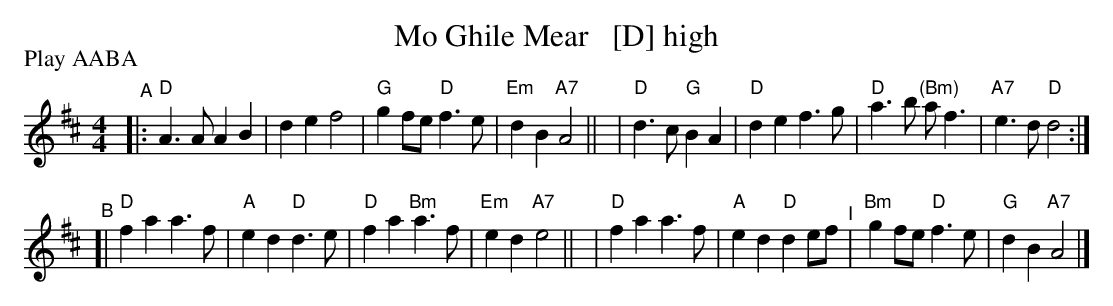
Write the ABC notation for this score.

X:1
T: Mo Ghile Mear   [D] high
P: Play AABA
M: 4/4
L: 1/4
K: D
"^A"\
|: "D"A>A AB | de f2 | "G"gf/e/ "D"f>e | "Em"dB "A7"A2 ||\
|  "D"d>c "G"BA | "D"de f>g | "D"a>b "(Bm)"a<f | "A7"e>d "D"d2 :|
"^B"\
[| "D"fa a>f | "A"ed "D"d>e | "D"fa "Bm"a>f | "Em"ed "A7"e2 ||\
|  "D"fa a>f | "A"ed "D"de/f/ "^I"| "Bm"gf/e/ "D"f>e | "G"dB "A7"A2 |]
